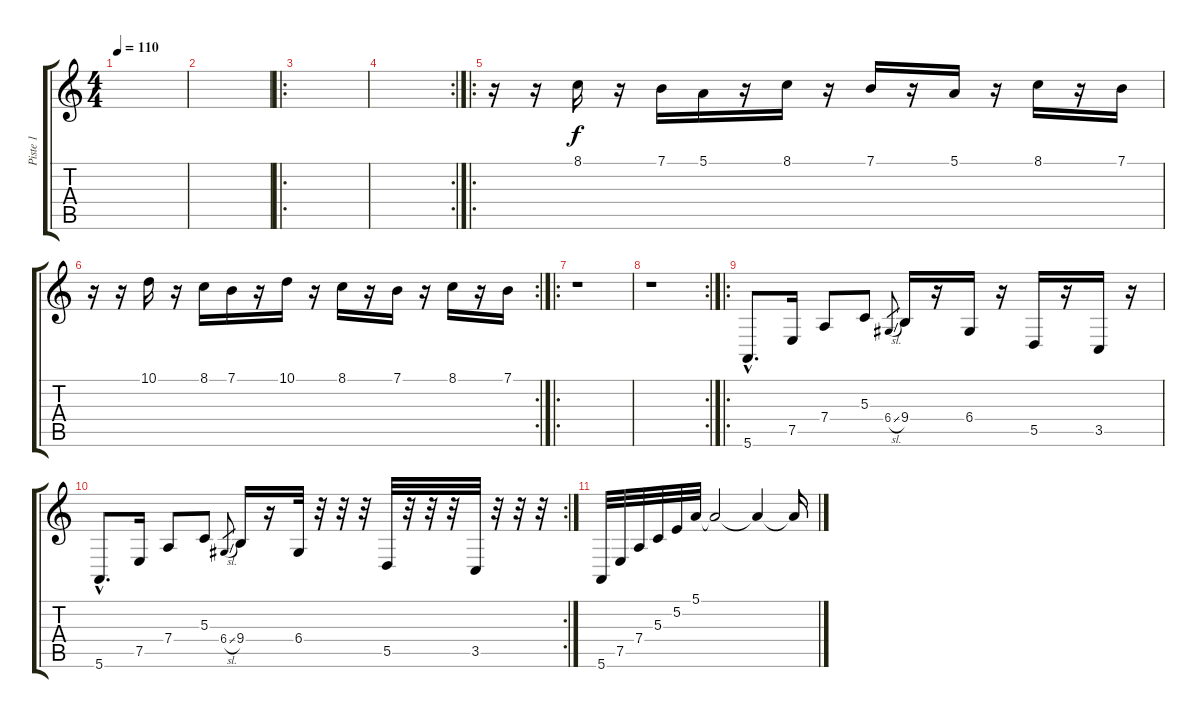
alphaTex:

\track ("Piste 1" "Piste 1") {instrument electricpiano1}
\staff {score tabs}
\tuning (E4 B3 G3 D3 A2 E2) {hide}
\ts (4 4)
\tempo 110
\clef g2
\ks c
|
|
\ro
|
\rc 2
|
\ro
r.16{volume 16 instrument altosax} r.16 8.1.16 r.16 7.1.16 5.1.16 r.16 8.1.16 r.16 7.1.16 r.16 5.1.16 r.16 8.1.16 r.16 7.1.16 |
\rc 2
r.16 r.16 10.1.16 r.16 8.1.16 7.1.16 r.16 10.1.16 r.16 8.1.16 r.16 7.1.16 r.16 8.1.16 r.16 7.1.16 |
\ro
r.1 |
\rc 2
r.1 |
\ro
5.6{hac}.8{d instrument harpsichord} 7.5.16 7.4.8 5.3.8 6.4{sl}.8{gr} 9.4.16 r.16 6.4.16 r.16 5.5.16 r.16 3.5.16 r.16 |
\rc 2
5.6{hac}.8{d} 7.5.16 7.4.8 5.3.8 6.4{sl}.8{gr} 9.4.16 r.16 6.4.32 r.32 r.32 r.32 5.5.32 r.32 r.32 r.32 3.5.32 r.32 r.32 r.32 |
5.6.32 7.5.32 7.4.32 5.3.32 5.2.32 5.1.32 5.1{t}.2 5.1{t}.4 5.1{t}.16
